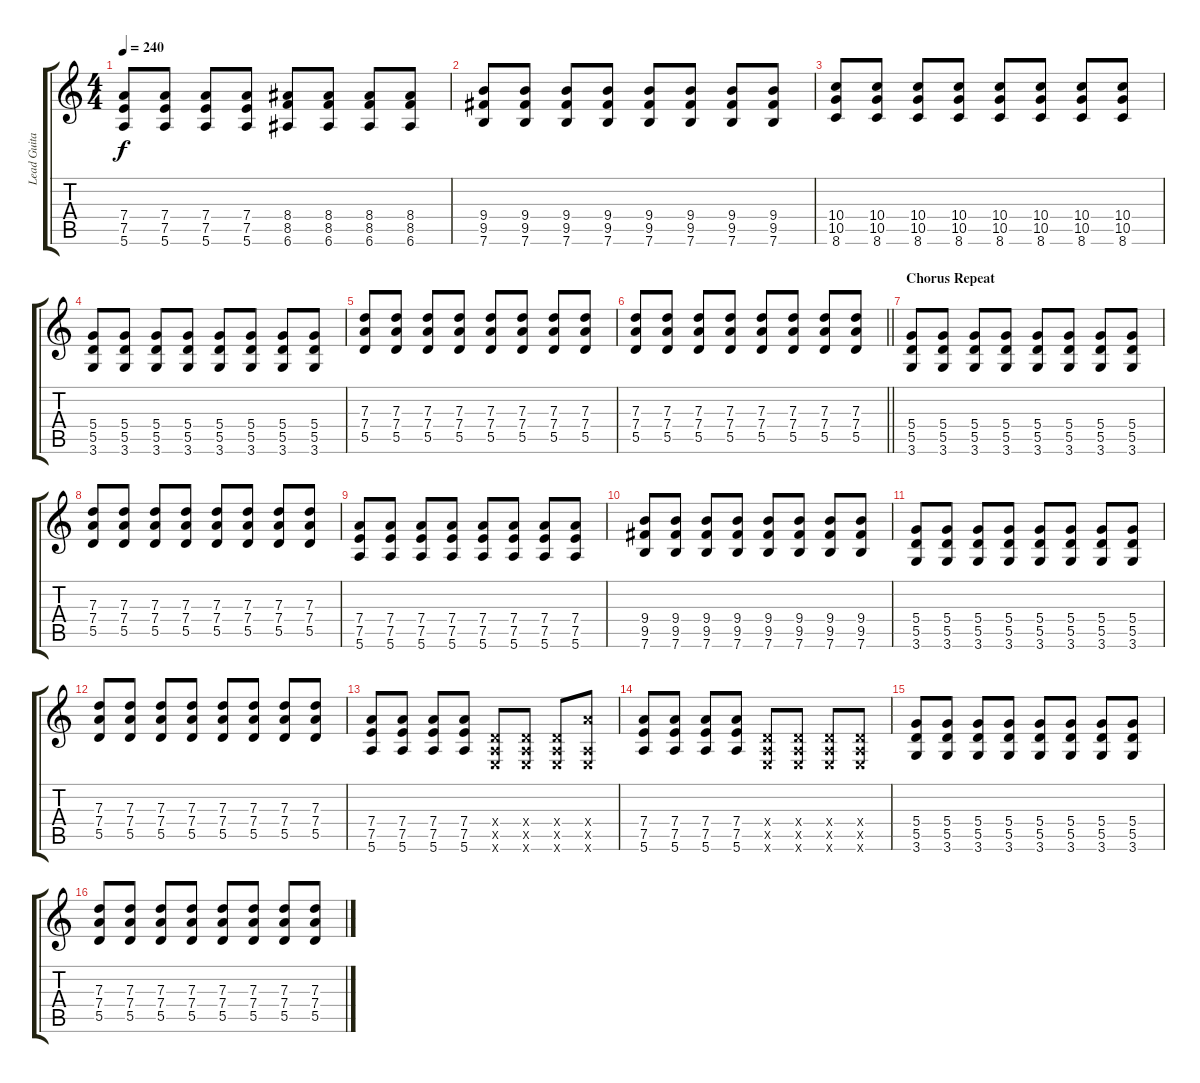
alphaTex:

\track ("Lead Guitar" "Lead Guita") {instrument overdrivenguitar}
\staff {score tabs}
\tuning (E4 B3 G3 D3 A2 E2) {hide}
\ts (4 4)
\tempo 240
\clef g2
\ks c
(7.4 7.5 5.6).8{dy f} (7.4 7.5 5.6).8 (7.4 7.5 5.6).8 (7.4 7.5 5.6).8 (8.4 8.5 6.6).8 (8.4 8.5 6.6).8 (8.4 8.5 6.6).8 (8.4 8.5 6.6).8 |
(9.4 9.5 7.6).8 (9.4 9.5 7.6).8 (9.4 9.5 7.6).8 (9.4 9.5 7.6).8 (9.4 9.5 7.6).8 (9.4 9.5 7.6).8 (9.4 9.5 7.6).8 (9.4 9.5 7.6).8 |
(10.4 10.5 8.6).8 (10.4 10.5 8.6).8 (10.4 10.5 8.6).8 (10.4 10.5 8.6).8 (10.4 10.5 8.6).8 (10.4 10.5 8.6).8 (10.4 10.5 8.6).8 (10.4 10.5 8.6).8 |
(5.4 5.5 3.6).8 (5.4 5.5 3.6).8 (5.4 5.5 3.6).8 (5.4 5.5 3.6).8 (5.4 5.5 3.6).8 (5.4 5.5 3.6).8 (5.4 5.5 3.6).8 (5.4 5.5 3.6).8 |
(7.3 7.4 5.5).8 (7.3 7.4 5.5).8 (7.3 7.4 5.5).8 (7.3 7.4 5.5).8 (7.3 7.4 5.5).8 (7.3 7.4 5.5).8 (7.3 7.4 5.5).8 (7.3 7.4 5.5).8 |
\barLineRight lightlight
(7.3 7.4 5.5).8 (7.3 7.4 5.5).8 (7.3 7.4 5.5).8 (7.3 7.4 5.5).8 (7.3 7.4 5.5).8 (7.3 7.4 5.5).8 (7.3 7.4 5.5).8 (7.3 7.4 5.5).8 |
\section ("" "Chorus Repeat")
(5.4 5.5 3.6).8 (5.4 5.5 3.6).8 (5.4 5.5 3.6).8 (5.4 5.5 3.6).8 (5.4 5.5 3.6).8 (5.4 5.5 3.6).8 (5.4 5.5 3.6).8 (5.4 5.5 3.6).8 |
(7.3 7.4 5.5).8 (7.3 7.4 5.5).8 (7.3 7.4 5.5).8 (7.3 7.4 5.5).8 (7.3 7.4 5.5).8 (7.3 7.4 5.5).8 (7.3 7.4 5.5).8 (7.3 7.4 5.5).8 |
(7.4 7.5 5.6).8 (7.4 7.5 5.6).8 (7.4 7.5 5.6).8 (7.4 7.5 5.6).8 (7.4 7.5 5.6).8 (7.4 7.5 5.6).8 (7.4 7.5 5.6).8 (7.4 7.5 5.6).8 |
(9.4 9.5 7.6).8 (9.4 9.5 7.6).8 (9.4 9.5 7.6).8 (9.4 9.5 7.6).8 (9.4 9.5 7.6).8 (9.4 9.5 7.6).8 (9.4 9.5 7.6).8 (9.4 9.5 7.6).8 |
(5.4 5.5 3.6).8 (5.4 5.5 3.6).8 (5.4 5.5 3.6).8 (5.4 5.5 3.6).8 (5.4 5.5 3.6).8 (5.4 5.5 3.6).8 (5.4 5.5 3.6).8 (5.4 5.5 3.6).8 |
(7.3 7.4 5.5).8 (7.3 7.4 5.5).8 (7.3 7.4 5.5).8 (7.3 7.4 5.5).8 (7.3 7.4 5.5).8 (7.3 7.4 5.5).8 (7.3 7.4 5.5).8 (7.3 7.4 5.5).8 |
(7.4 7.5 5.6).8 (7.4 7.5 5.6).8 (7.4 7.5 5.6).8 (7.4 7.5 5.6).8 (0.4{x} 0.5{x} 0.6{x}).8 (0.4{x} 0.5{x} 0.6{x}).8 (0.4{x} 0.5{x} 0.6{x}).8 (7.4{x} 0.5{x} 0.6{x}).8 |
(7.4 7.5 5.6).8 (7.4 7.5 5.6).8 (7.4 7.5 5.6).8 (7.4 7.5 5.6).8 (0.4{x} 0.5{x} 0.6{x}).8 (0.4{x} 0.5{x} 0.6{x}).8 (0.4{x} 0.5{x} 0.6{x}).8 (0.4{x} 0.5{x} 0.6{x}).8 |
(5.4 5.5 3.6).8 (5.4 5.5 3.6).8 (5.4 5.5 3.6).8 (5.4 5.5 3.6).8 (5.4 5.5 3.6).8 (5.4 5.5 3.6).8 (5.4 5.5 3.6).8 (5.4 5.5 3.6).8 |
(7.3 7.4 5.5).8 (7.3 7.4 5.5).8 (7.3 7.4 5.5).8 (7.3 7.4 5.5).8 (7.3 7.4 5.5).8 (7.3 7.4 5.5).8 (7.3 7.4 5.5).8 (7.3 7.4 5.5).8
